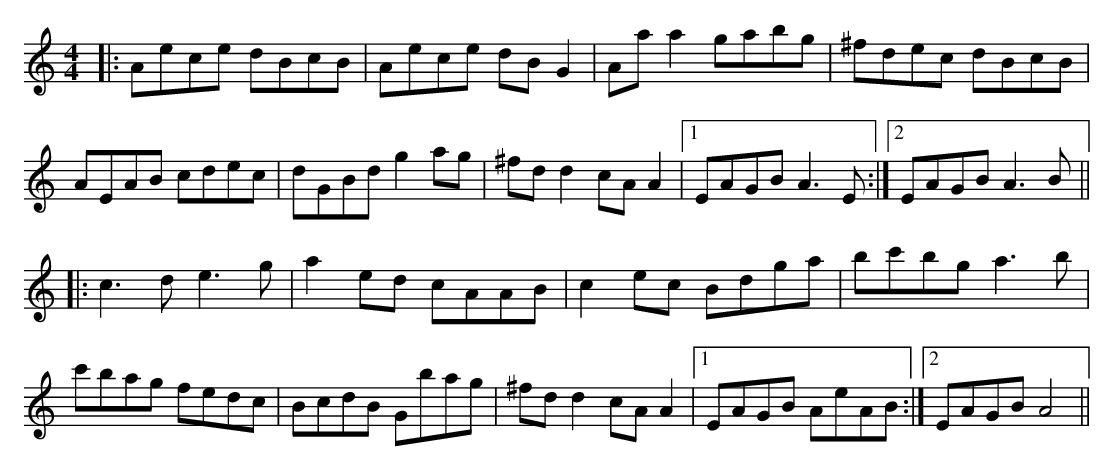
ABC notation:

X:1
M:4/4
K:Amin
|:Aece dBcB|Aece dB G2|Aa a2 gabg|^fdec dBcB|
AEAB cdec|dGBd g2 ag|^fd d2 cA A2|1 EAGB A3 E:|2 EAGB A3 B||
|:c3 d e3 g|a2 ed cAAB|c2 ec Bdga|bc'bg a3 b|
c'bag fedc|BcdB Gbag|^fd d2 cA A2|1 EAGB AeAB:|2 EAGB A4||
